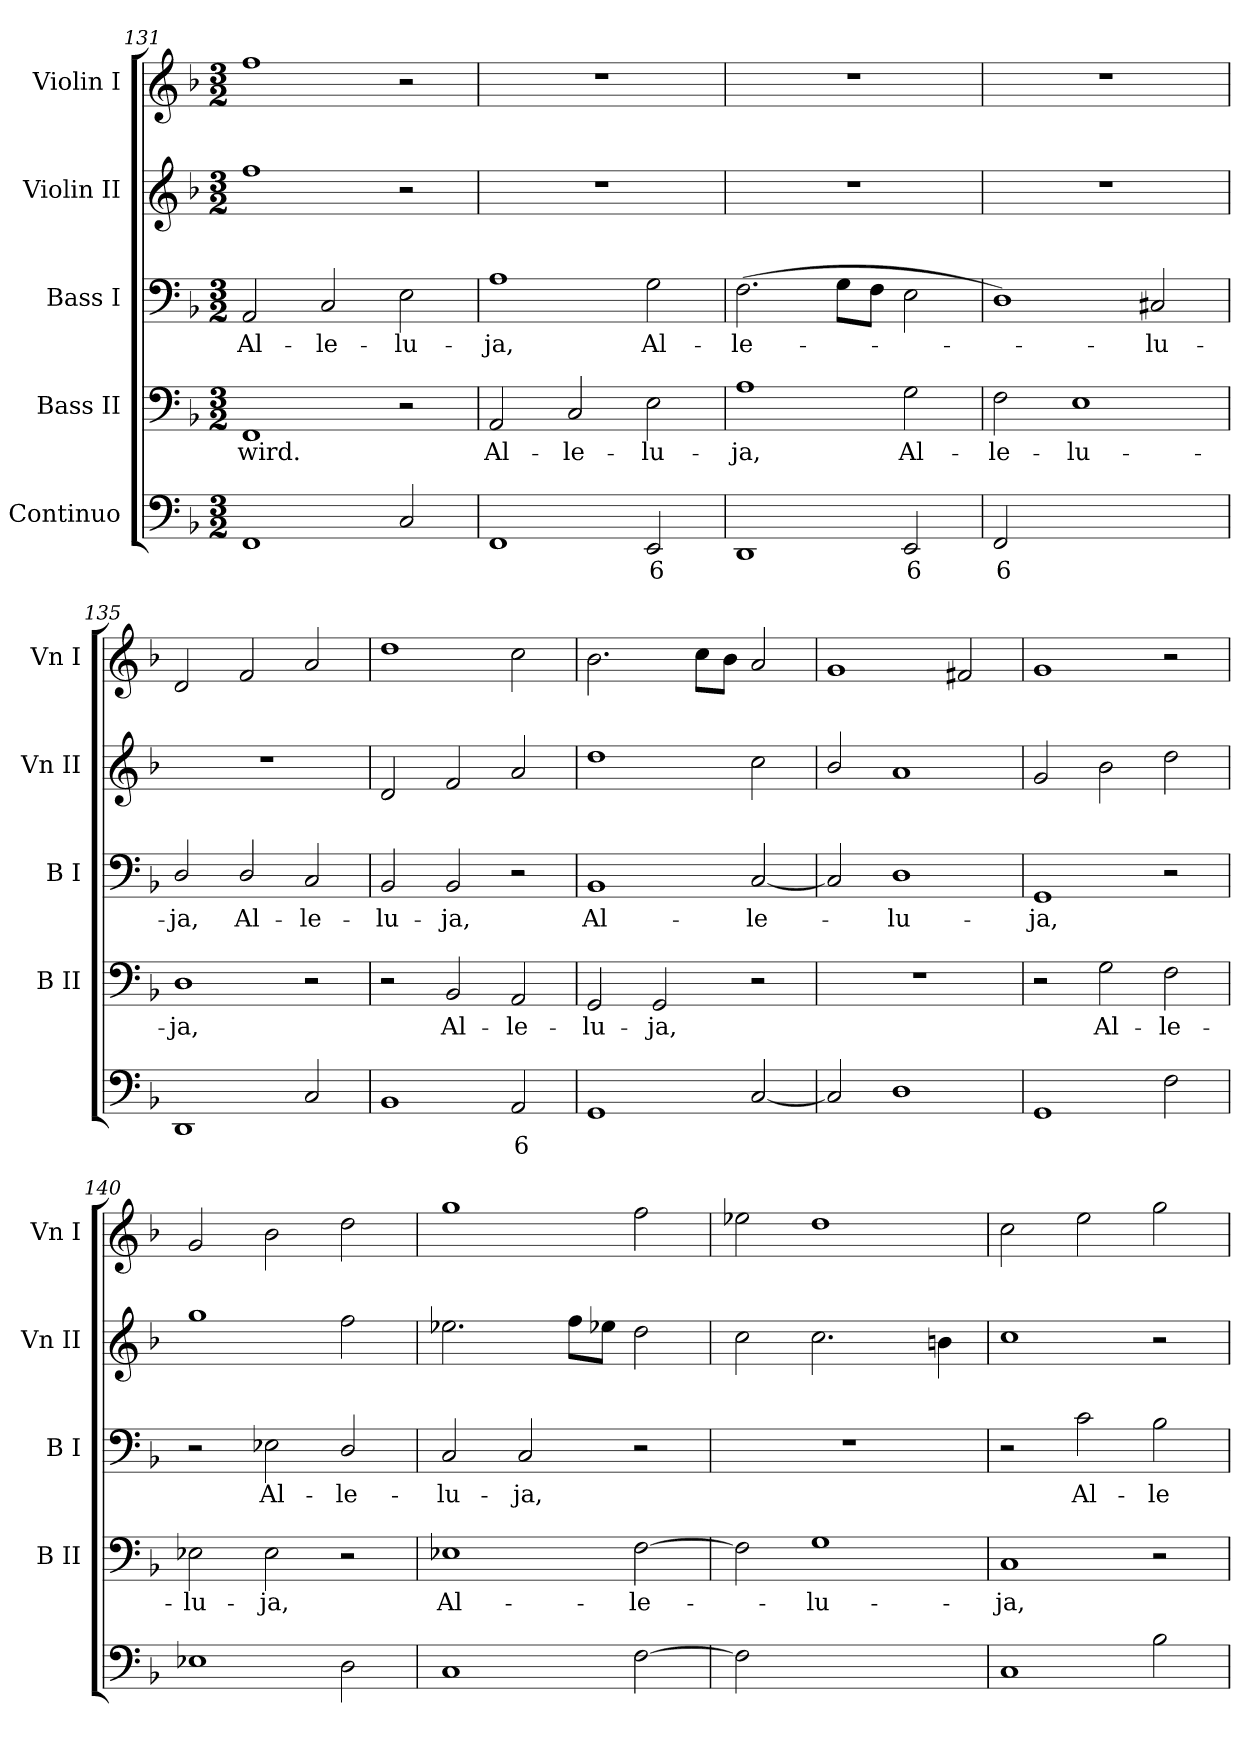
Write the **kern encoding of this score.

**kern	**text	**kern	**text	**kern	**text	**kern	**kern
*part5	*part5	*part4	*part4	*part3	*part3	*part2	*part1
*staff5	*staff5	*staff4	*staff4	*staff3	*staff3	*staff2	*staff1
*I"Continuo	*	*I"Bass II	*	*I"Bass I	*	*I"Violin II	*I"Violin I
*	*	*I'B II	*	*I'B I	*	*I'Vn II	*I'Vn I
*clefF4	*	*clefF4	*	*clefF4	*	*clefG2	*clefG2
*k[b-]	*	*k[b-]	*	*k[b-]	*	*k[b-]	*k[b-]
*F:	*	*F:	*	*F:	*	*F:	*F:
*M3/2	*	*M3/2	*	*M3/2	*	*M3/2	*M3/2
=131	=131	=131	=131	=131	=131	=131	=131
!	!	!	!LO:LY:b	!	!LO:LY:b	!	!
1FF	.	1FF	wird.	2AA	Al-	1ff	1ff
!	!	!	!	!	!LO:LY:b	!	!
.	.	.	.	2C	-le-	.	.
!	!	!	!	!	!LO:LY:b	!	!
2C	.	2r	.	2E	-lu-	2r	2r
=132	=132	=132	=132	=132	=132	=132	=132
!	!	!	!LO:LY:b	!	!LO:LY:b	!LO:N:vis=1	!LO:N:vis=1
1FF	.	2AA	Al-	1A	-ja,	1.r	1.r
!	!	!	!LO:LY:b	!	!	!	!
.	.	2C	-le-	.	.	.	.
!	!LO:LY:b	!	!LO:LY:b	!	!LO:LY:b	!	!
2EE	6	2E	-lu-	2G	Al-	.	.
=133	=133	=133	=133	=133	=133	=133	=133
!	!	!	!LO:LY:b	!	!LO:LY:b	!LO:N:vis=1	!LO:N:vis=1
1DD	.	1A	-ja,	(>2.F	-le-	1.r	1.r
.	.	.	.	8GL	.	.	.
.	.	.	.	8FJ	.	.	.
!	!LO:LY:b	!	!LO:LY:b	!	!	!	!
2EE	6	2G	Al-	2E	.	.	.
=134	=134	=134	=134	=134	=134	=134	=134
!	!LO:LY:b	!	!LO:LY:b	!	!	!LO:N:vis=1	!LO:N:vis=1
2FF	6	2F	-le-	1D)	.	1.r	1.r
!	!LO:LY:b	!	!LO:LY:b	!	!	!	!
[2AAyy	4	1E	-lu-	.	.	.	.
!	!	!	!	!	!LO:LY:b	!	!
2AAyy]	.	.	.	2C#X	lu-	.	.
=135	=135	=135	=135	=135	=135	=135	=135
!	!	!	!LO:LY:b	!	!LO:LY:b	!LO:N:vis=1	!
1DD	.	1D	-ja,	2D/	-ja,	1.r	2d
!	!	!	!	!	!LO:LY:b	!	!
.	.	.	.	2D/	Al-	.	2f
!	!	!	!	!	!LO:LY:b	!	!
2C	.	2r	.	2C	-le-	.	2a
=136	=136	=136	=136	=136	=136	=136	=136
!	!	!	!	!	!LO:LY:b	!	!
1BB-	.	2r	.	2BB-	-lu-	2d	1dd
!	!	!	!LO:LY:b	!	!LO:LY:b	!	!
.	.	2BB-	Al-	2BB-	-ja,	2f	.
!	!LO:LY:b	!	!LO:LY:b	!	!	!	!
2AA	6	2AA	-le-	2r	.	2a	2cc
=137	=137	=137	=137	=137	=137	=137	=137
!	!	!	!LO:LY:b	!	!LO:LY:b	!	!
1GG	.	2GG	-lu-	1BB-	Al-	1dd	2.b-
!	!	!	!LO:LY:b	!	!	!	!
.	.	2GG	-ja,	.	.	.	.
.	.	.	.	.	.	.	8ccL
.	.	.	.	.	.	.	8b-J
!	!	!	!	!	!LO:LY:b	!	!
[2C	.	2r	.	[2C	-le-	2cc	2a
!!LO:LB:g=z
=138	=138	=138	=138	=138	=138	=138	=138
!	!	!LO:N:vis=1	!	!	!	!	!
2C]	.	1.r	.	2C]	.	2b-/	1g
!	!	!	!	!	!LO:LY:b	!	!
1D	.	.	.	1D	lu-	1a	.
.	.	.	.	.	.	.	2f#X
=139	=139	=139	=139	=139	=139	=139	=139
!	!	!	!	!	!LO:LY:b	!	!
1GG	.	2r	.	1GG	-ja,	2g	1g
!	!	!	!LO:LY:b	!	!	!	!
.	.	2G	Al-	.	.	2b-	.
!	!	!	!LO:LY:b	!	!	!	!
2F	.	2F	-le-	2r	.	2dd	2r
=140	=140	=140	=140	=140	=140	=140	=140
!	!	!	!LO:LY:b	!	!	!	!
1E-X	.	2E-X	-lu-	2r	.	1gg	2g
!	!	!	!LO:LY:b	!	!LO:LY:b	!	!
.	.	2E-	-ja,	2E-X	Al-	.	2b-
!	!	!	!	!	!LO:LY:b	!	!
2D	.	2r	.	2D/	-le-	2ff	2dd
=141	=141	=141	=141	=141	=141	=141	=141
!	!	!	!LO:LY:b	!	!LO:LY:b	!	!
1C	.	1E-X	Al-	2C	-lu-	2.ee-X	1gg
!	!	!	!	!	!LO:LY:b	!	!
.	.	.	.	2C	-ja,	.	.
.	.	.	.	.	.	8ffL	.
.	.	.	.	.	.	8ee-XJ	.
!	!	!	!LO:LY:b	!	!	!	!
[2F	.	[2F	-le-	2r	.	2dd	2ff
=142	=142	=142	=142	=142	=142	=142	=142
!	!	!	!	!LO:N:vis=1	!	!	!
2F]	.	2F]	.	1.r	.	2cc	2ee-X
!	!LO:LY:b	!	!LO:LY:b	!	!	!	!
[2Gyy	4	1G	-lu-	.	.	2.cc	1dd
2Gyy]	.	.	.	.	.	.	.
.	.	.	.	.	.	4bn	.
=143	=143	=143	=143	=143	=143	=143	=143
!	!	!	!LO:LY:b	!	!	!	!
1C	.	1C	-ja,	2r	.	1cc	2cc
!	!	!	!	!	!LO:LY:b	!	!
.	.	.	.	2c	Al-	.	2ee
!	!	!	!	!	!LO:LY:b	!	!
2B-	.	2r	.	2B-	-le-	2r	2gg
=	=	=	=	=	=	=	=
*-	*-	*-	*-	*-	*-	*-	*-
